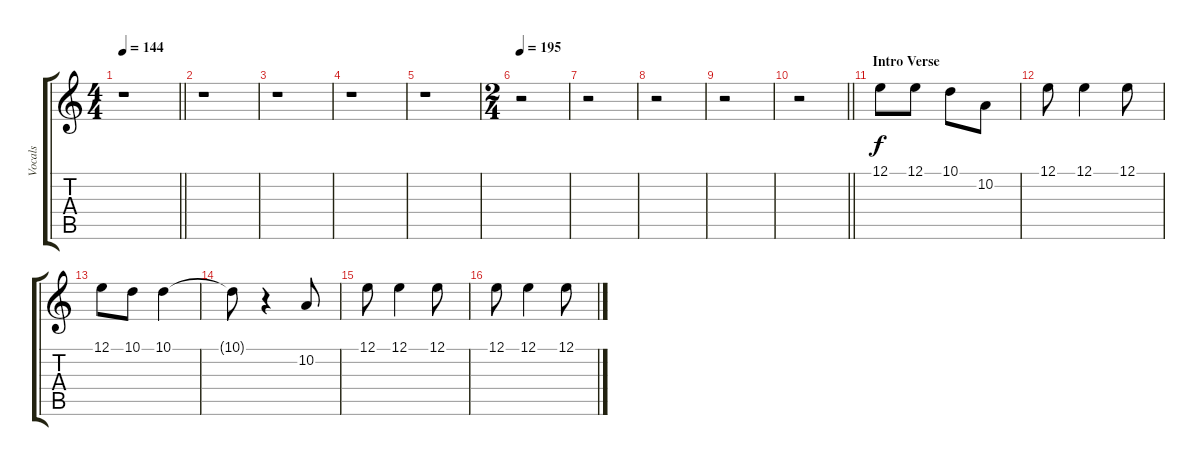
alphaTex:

\track ("Vocals" "Vocals") {instrument lead1square}
\staff {score tabs}
\tuning (E4 B3 G3 D3 A2 E2) {hide}
\ts (4 4)
\tempo 144
\clef g2
\barLineRight lightlight
\ks c
r.1{dy f} |
r.1 |
r.1 |
r.1 |
r.1 |
\ts (2 4)
\tempo 195
r.2 |
r.2 |
r.2 |
r.2 |
\barLineRight lightlight
r.2 |
\section ("" "Intro Verse")
12.1.8 12.1.8 10.1.8 10.2.8 |
12.1.8 12.1.4 12.1.8 |
12.1.8 10.1.8 10.1.4 |
10.1{t}.8 r.4 10.2.8 |
12.1.8 12.1.4 12.1.8 |
12.1.8 12.1.4 12.1.8
